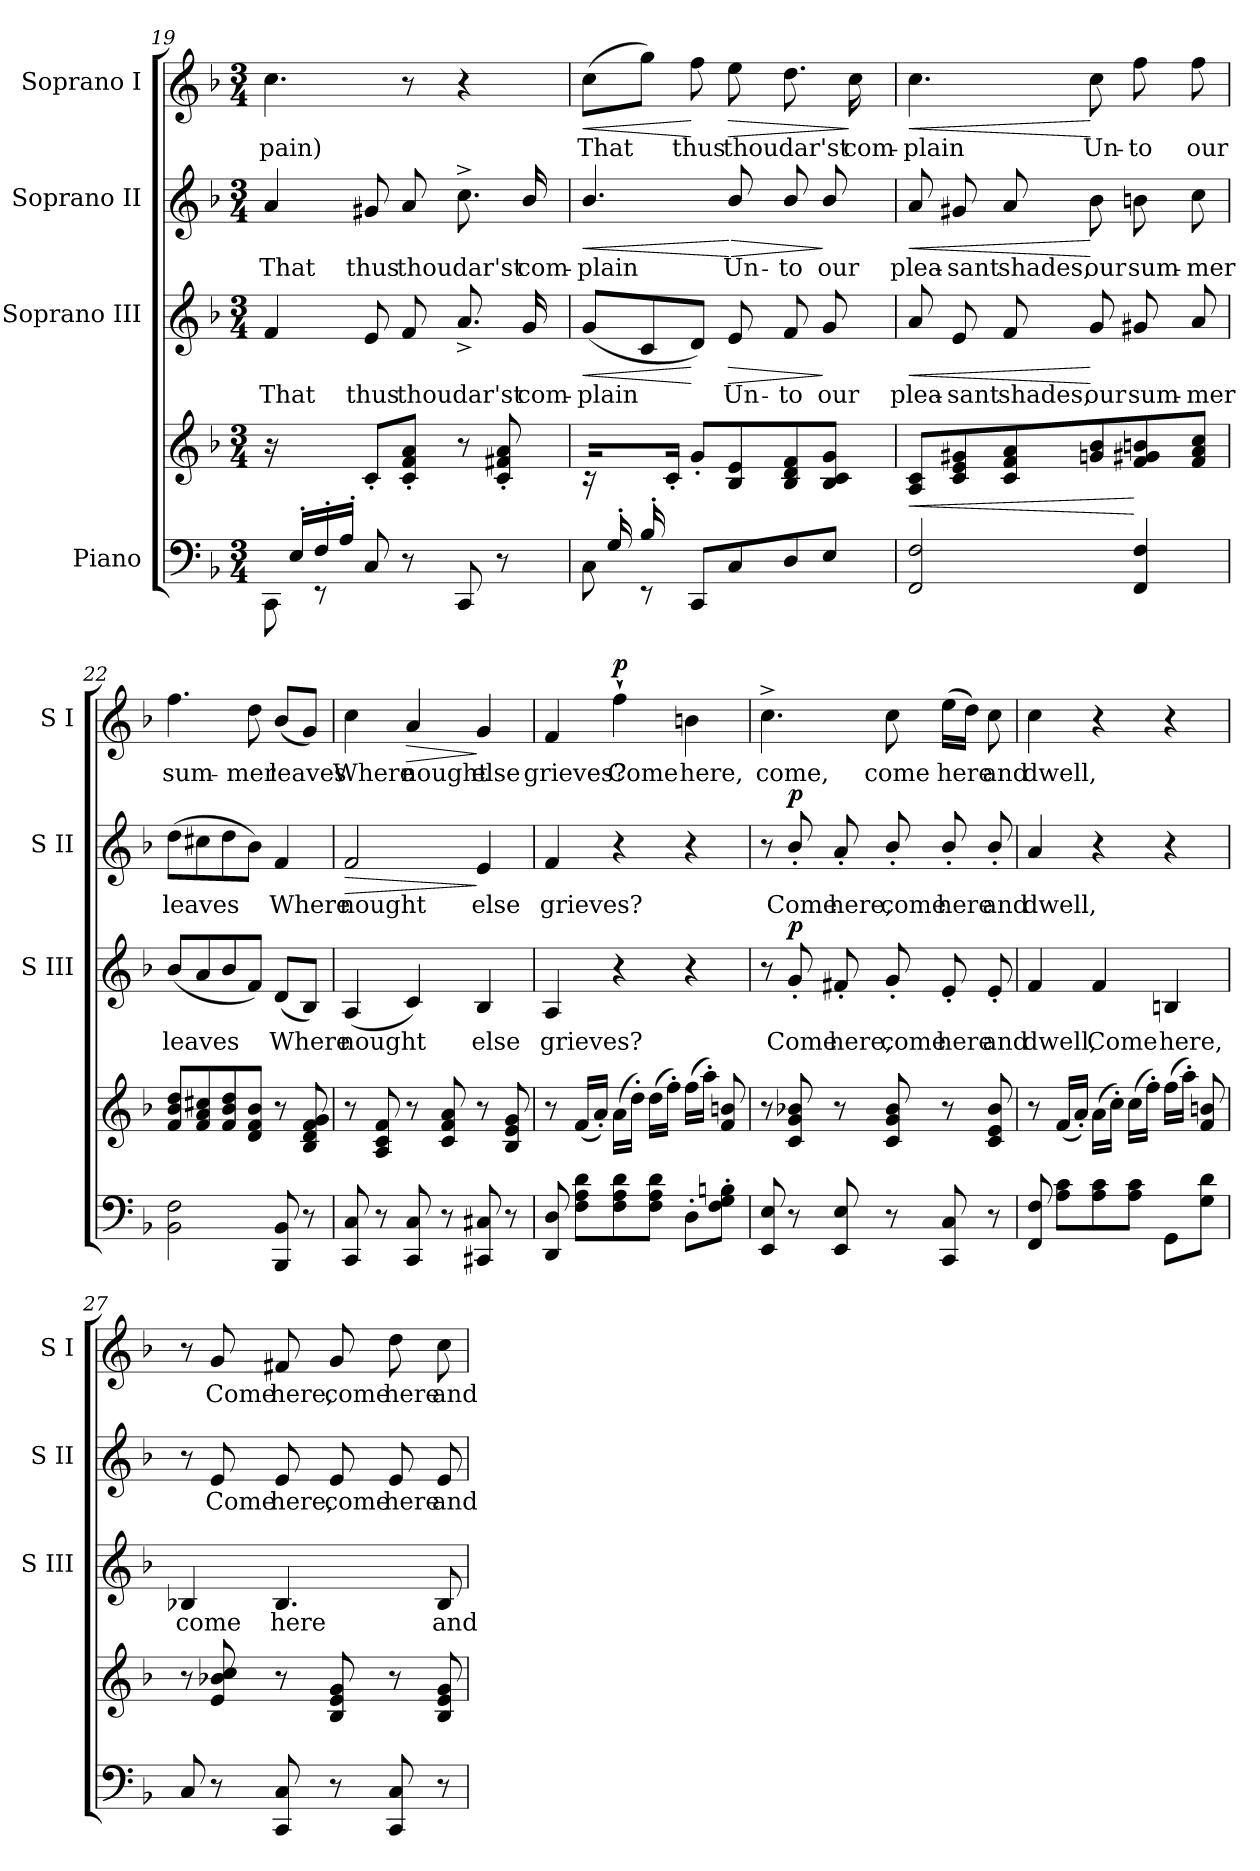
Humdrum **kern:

**kern	**kern	**dynam	**kern	**text	**dynam	**kern	**text	**dynam	**kern	**text	**dynam
*part4	*part4	*part4	*part3	*part3	*part3	*part2	*part2	*part2	*part1	*part1	*part1
*staff5	*staff4	*staff4/5	*staff3	*staff3	*staff3	*staff2	*staff2	*staff2	*staff1	*staff1	*staff1
*I"Piano	*	*	*I"Soprano III	*	*	*I"Soprano II	*	*	*I"Soprano I	*	*
*	*	*	*I'S III	*	*	*I'S II	*	*	*I'S I	*	*
*clefF4	*clefG2	*	*clefG2	*	*	*clefG2	*	*	*clefG2	*	*
*k[b-]	*k[b-]	*	*k[b-]	*	*	*k[b-]	*	*	*k[b-]	*	*
*F:	*F:	*	*F:	*	*	*F:	*	*	*F:	*	*
*M3/4	*M3/4	*	*M3/4	*	*	*M3/4	*	*	*M3/4	*	*
=19	=19	=19	=19	=19	=19	=19	=19	=19	=19	=19	=19
*^	*	*	*	*	*	*	*	*	*	*	*
!	!	!	!	!	!LO:LY:b	!	!	!LO:LY:b	!	!	!LO:LY:b	!
16ryy	8CC\	16r	.	4f	That	.	4a	That	.	4.cc	pain)	.
16E'/LL	.	8.ryy	.	.	.	.	.	.	.	.	.	.
16F'/	8r	.	.	.	.	.	.	.	.	.	.	.
16A'/JJ	.	.	.	.	.	.	.	.	.	.	.	.
!	!	!	!	!	!LO:LY:b	!	!	!LO:LY:b	!	!	!	!
2ryy	8C/	8c'L	.	8e	thus	.	8g#X	thus	.	.	.	.
!	!	!	!	!	!LO:LY:b	!	!	!LO:LY:b	!	!	!	!
.	8r	8c' 8f' 8a'J	.	8f	thou	.	8a	thou	.	8r	.	.
!	!	!	!	!	!LO:LY:b	!	!	!LO:LY:b	!	!	!	!
.	8CC/	8r	.	8.a^	dar'st	.	8.cc^	dar'st	.	4r	.	.
.	8r	8c' 8f#X' 8a'	.	.	.	.	.	.	.	.	.	.
!	!	!	!	!	!LO:LY:b	!	!	!LO:LY:b	!	!	!	!
.	.	.	.	16g/	com-	.	16b-/	com-	.	.	.	.
!!LO:LB:g=z
=20	=20	=20	=20	=20	=20	=20	=20	=20	=20	=20	=20	=20
!	!	!	!	!	!LO:LY:b	!LO:HP:b	!	!LO:LY:b	!LO:HP:b	!	!LO:LY:b	!LO:HP:b
16ryy	8C\	16r	.	(<8gL	-plain	<	4.b-/	-plain	<	(>8ccL	That	<
16G'/LL	.	8ryy	.	.	.	.	.	.	.	.	.	.
16B-'/	8r	.	.	8c	.	.	.	.	.	8ggJ)	.	.
2ryy	.	16c'JJ	.	.	.	.	.	.	.	.	.	.
!	!	!	!	!	!	!	!	!	!	!	!LO:LY:b	!
.	8CCL	8g'L	.	8dJ)	.	[	.	.	.	8ff	thus	[
!	!	!	!	!	!LO:LY:b	!LO:HP:b	!	!LO:LY:b	!LO:HP:n=1:b	!	!LO:LY:b	!LO:HP:b
.	8C	8B- 8e	.	8e	Un-	>	8b-/	Un-	[ >	8ee	thou	>
!	!	!	!	!	!LO:LY:b	!	!	!LO:LY:b	!	!	!LO:LY:b	!
.	8D	8B- 8d 8f	.	8f	-to	.	8b-/	-to	.	8.dd	dar'st	.
!	!	!	!	!	!LO:LY:b	!	!	!LO:LY:b	!	!	!	!
.	8EJ	8B- 8c 8gJ	.	8g	our	]	8b-/	our	]	.	.	.
!	!	!	!	!	!	!	!	!	!	!	!LO:LY:b	!
16ryy	.	.	.	.	.	.	.	.	.	16cc	com-	]
*v	*v	*	*	*	*	*	*	*	*	*	*	*
=21	=21	=21	=21	=21	=21	=21	=21	=21	=21	=21	=21
!	!	!LO:HP:b	!	!LO:LY:b	!LO:HP:b	!	!LO:LY:b	!LO:HP:b	!	!LO:LY:b	!LO:HP:b
2FF 2F	8A 8cL	<	8a	plea-	<	8a	plea-	<	4.cc	-plain	<
!	!	!	!	!LO:LY:b	!	!	!LO:LY:b	!	!	!	!
.	8c 8e 8g#X	.	8e	-sant	.	8g#X	-sant	.	.	.	.
!	!	!	!	!LO:LY:b	!	!	!LO:LY:b	!	!	!	!
.	8c 8f 8a	.	8f	shades,	.	8a	shades,	.	.	.	.
!	!	!	!	!LO:LY:b	!	!	!LO:LY:b	!	!	!LO:LY:b	!
.	8gn 8b-	.	8g	our	[	8b-	our	[	8cc	Un-	[
!	!	!	!	!LO:LY:b	!	!	!LO:LY:b	!	!	!LO:LY:b	!
4FF 4F	8f 8g#X 8bn	[	8g#X	sum-	.	8bn	sum-	.	8ff	-to	.
!	!	!	!	!LO:LY:b	!	!	!LO:LY:b	!	!	!LO:LY:b	!
.	8f 8a 8ccJ	.	8a	-mer	.	8cc	-mer	.	8ff	our	.
=22	=22	=22	=22	=22	=22	=22	=22	=22	=22	=22	=22
!	!	!	!	!LO:LY:b	!	!	!LO:LY:b	!	!	!LO:LY:b	!
2BB- 2F	8f 8b- 8ddL	.	(<8b-L	leaves	.	(>8ddL	leaves	.	4.ff	sum-	.
.	8f 8a 8cc#X	.	8a	.	.	8cc#X	.	.	.	.	.
.	8f 8b- 8dd	.	8b-	.	.	8dd	.	.	.	.	.
!	!	!	!	!	!	!	!	!	!	!LO:LY:b	!
.	8d 8f 8b-J	.	8fJ)	.	.	8b-J)	.	.	8dd	-mer	.
!	!	!	!	!LO:LY:b	!	!	!LO:LY:b	!	!	!LO:LY:b	!
8BBB-/ 8BB-/	8r	.	(<8dL	Where	.	4f	Where	.	(<8b-L	leaves	.
8r	8B- 8d 8f 8g	.	8B-J)	.	.	.	.	.	8gJ)	.	.
!!LO:LB:g=z
=23	=23	=23	=23	=23	=23	=23	=23	=23	=23	=23	=23
!	!	!	!	!LO:LY:b	!	!	!LO:LY:b	!LO:HP:b	!	!LO:LY:b	!
8CC 8C	8r	.	(<4A	nought	.	2f	nought	>	4cc	Where	.
8r	8A 8c 8f	.	.	.	.	.	.	.	.	.	.
!	!	!	!	!	!	!	!	!	!	!LO:LY:b	!LO:HP:b
8CC 8C	8r	.	4c)	.	.	.	.	.	4a	nought	>
8r	8c 8f 8a	.	.	.	.	.	.	.	.	.	.
!	!	!	!	!LO:LY:b	!	!	!LO:LY:b	!	!	!LO:LY:b	!
8CC#X 8C#X	8r	.	4B-	else	.	4e	else	]	4g	else	]
8r	8B- 8e 8g	.	.	.	.	.	.	.	.	.	.
=24	=24	=24	=24	=24	=24	=24	=24	=24	=24	=24	=24
!	!	!	!	!LO:LY:b	!	!	!LO:LY:b	!	!	!LO:LY:b	!
8DD 8D	8r	.	4A	grieves?	.	4f	grieves?	.	4f	grieves?	.
8F 8A 8dL	(<16fLL	.	.	.	.	.	.	.	.	.	.
.	16a'JJ)	.	.	.	.	.	.	.	.	.	.
!	!	!	!	!	!	!	!	!	!	!LO:LY:b	!LO:DY:b
8F 8A 8d	(16aLL	.	4r	.	.	4r	.	.	4ff`	Come	p
.	16dd'JJ)	.	.	.	.	.	.	.	.	.	.
8F 8A 8dJ	(16ddLL	.	.	.	.	.	.	.	.	.	.
.	16ff'JJ)	.	.	.	.	.	.	.	.	.	.
!	!	!	!	!	!	!	!	!	!	!LO:LY:b	!
8D'L	(16ffLL	.	4r	.	.	4r	.	.	4bn	here,	.
.	16aa'JJ)	.	.	.	.	.	.	.	.	.	.
8F' 8G' 8Bn'J	8f 8bn	.	.	.	.	.	.	.	.	.	.
=25	=25	=25	=25	=25	=25	=25	=25	=25	=25	=25	=25
!	!	!	!	!	!	!	!	!	!	!LO:LY:b	!
8EE 8E	8r	.	8r	.	.	8r	.	.	4.cc^	come,	.
!	!	!	!	!LO:LY:b	!LO:DY:b	!	!LO:LY:b	!LO:DY:b	!	!	!
8r	8c 8g 8b-X	.	8g'	Come	p	8b-'/	Come	p	.	.	.
!	!	!	!	!LO:LY:b	!	!	!LO:LY:b	!	!	!	!
8EE 8E	8r	.	8f#X'	here,	.	8a'	here,	.	.	.	.
!	!	!	!	!LO:LY:b	!	!	!LO:LY:b	!	!	!LO:LY:b	!
8r	8c 8g 8b-	.	8g'	come	.	8b-'/	come	.	8cc	come	.
!	!	!	!	!LO:LY:b	!	!	!LO:LY:b	!	!	!LO:LY:b	!
8CC 8C	8r	.	8e'	here	.	8b-'/	here	.	(>16eeLL	here	.
.	.	.	.	.	.	.	.	.	16ddJJ)	.	.
!	!	!	!	!LO:LY:b	!	!	!LO:LY:b	!	!	!LO:LY:b	!
8r	8c 8e 8b-	.	8e'	and	.	8b-'/	and	.	8cc	and	.
=26	=26	=26	=26	=26	=26	=26	=26	=26	=26	=26	=26
!	!	!	!	!LO:LY:b	!	!	!LO:LY:b	!	!	!LO:LY:b	!
8FF 8F	8r	.	4f	dwell,	.	4a	dwell,	.	4cc	dwell,	.
8A 8cL	(<16fLL	.	.	.	.	.	.	.	.	.	.
.	16a'JJ)	.	.	.	.	.	.	.	.	.	.
!	!	!	!	!LO:LY:b	!	!	!	!	!	!	!
8A 8c	(16aLL	.	4f	Come	.	4r	.	.	4r	.	.
.	16cc'JJ)	.	.	.	.	.	.	.	.	.	.
8A 8cJ	(16ccLL	.	.	.	.	.	.	.	.	.	.
.	16ff'JJ)	.	.	.	.	.	.	.	.	.	.
!	!	!	!	!LO:LY:b	!	!	!	!	!	!	!
8GGL	(16ffLL	.	4Bn	here,	.	4r	.	.	4r	.	.
.	16aa'JJ)	.	.	.	.	.	.	.	.	.	.
8G 8dJ	8f 8bn	.	.	.	.	.	.	.	.	.	.
!!LO:LB:g=z
=27	=27	=27	=27	=27	=27	=27	=27	=27	=27	=27	=27
!	!	!	!	!LO:LY:b	!	!	!	!	!	!	!
8C	8r	.	4B-X	come	.	8r	.	.	8r	.	.
!	!	!	!	!	!	!	!LO:LY:b	!	!	!LO:LY:b	!
8r	8e 8b-X 8cc	.	.	.	.	8e	Come	.	8g	Come	.
!	!	!	!	!LO:LY:b	!	!	!LO:LY:b	!	!	!LO:LY:b	!
8CC 8C	8r	.	4.B-	here	.	8e	here,	.	8f#X	here,	.
!	!	!	!	!	!	!	!LO:LY:b	!	!	!LO:LY:b	!
8r	8B- 8e 8g	.	.	.	.	8e	come	.	8g	come	.
!	!	!	!	!	!	!	!LO:LY:b	!	!	!LO:LY:b	!
8CC 8C	8r	.	.	.	.	8e	here	.	8dd	here	.
!	!	!	!	!LO:LY:b	!	!	!LO:LY:b	!	!	!LO:LY:b	!
8r	8B- 8e 8g	.	8B-	and	.	8e	and	.	8cc	and	.
=	=	=	=	=	=	=	=	=	=	=	=
*-	*-	*-	*-	*-	*-	*-	*-	*-	*-	*-	*-
